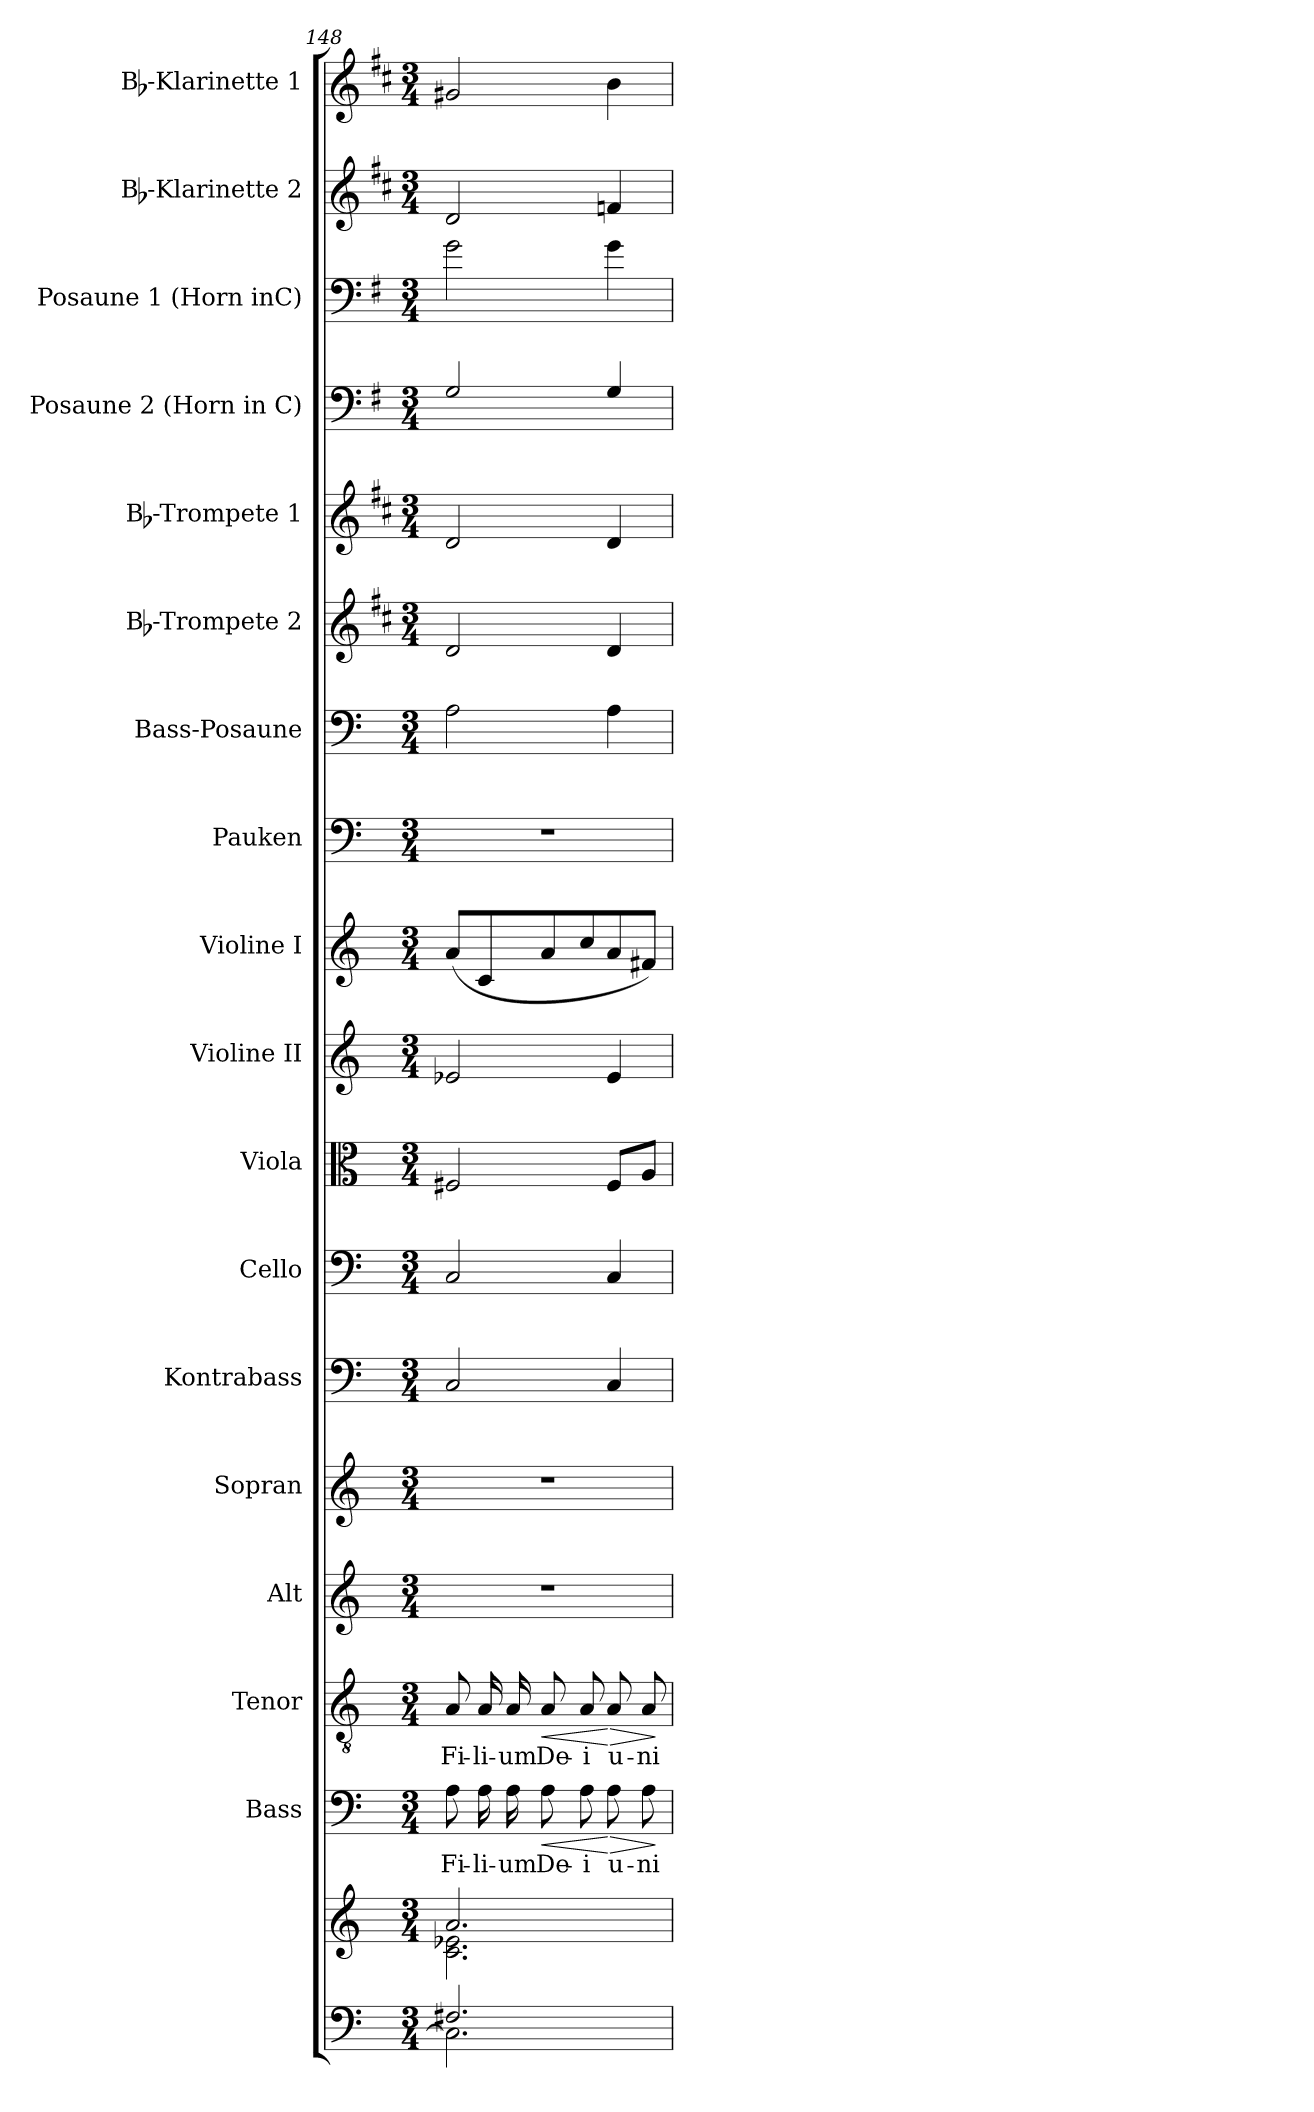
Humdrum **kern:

**kern	**kern	**kern	**text	**dynam	**kern	**text	**dynam	**kern	**kern	**kern	**kern	**kern	**kern	**kern	**kern	**kern	**kern	**kern	**kern	**kern	**kern	**kern
*part18	*part18	*part17	*part17	*part17	*part16	*part16	*part16	*part15	*part14	*part13	*part12	*part11	*part10	*part9	*part8	*part7	*part6	*part5	*part4	*part3	*part2	*part1
*staff19	*staff18	*staff17	*staff17	*staff17	*staff16	*staff16	*staff16	*staff15	*staff14	*staff13	*staff12	*staff11	*staff10	*staff9	*staff8	*staff7	*staff6	*staff5	*staff4	*staff3	*staff2	*staff1
*	*	*I"Bass	*	*	*I"Tenor	*	*	*I"Alt	*I"Sopran	*I"Kontrabass	*I"Cello	*I"Viola	*I"Violine II	*I"Violine I	*I"Pauken	*I"Bass-Posaune	*I"Bb-Trompete 2	*I"Bb-Trompete 1	*I"Posaune 2 (Horn in C)	*I"Posaune 1 (Horn inC)	*I"Bb-Klarinette 2	*I"Bb-Klarinette 1
*	*	*I'B.	*	*	*I'T.	*	*	*I'A.	*I'S.	*I'Kb.	*	*I'Vla.	*I'Vl. II	*I'Vl. I	*I'Pk.	*I'B-Pos.	*I'Bb Trp. 2	*I'Bb Trp. 1	*I'Pos. 2	*I'Pos. 1	*I'Bb Kl. 2	*I'Bb Kl. 1
*clefF4	*clefG2	*clefF4	*	*	*clefGv2	*	*	*clefG2	*clefG2	*clefF4	*clefF4	*clefC3	*clefG2	*clefG2	*clefF4	*clefF4	*clefG2	*clefG2	*clefF4	*clefF4	*clefG2	*clefG2
*	*	*	*	*	*	*	*	*	*	*ITrd7c12	*	*	*	*	*	*	*ITrd1c2	*ITrd1c2	*ITrd4c7	*ITrd4c7	*ITrd1c2	*ITrd1c2
*k[]	*k[]	*k[]	*	*	*k[]	*	*	*k[]	*k[]	*k[]	*k[]	*k[]	*k[]	*k[]	*k[]	*k[]	*k[]	*k[]	*k[]	*k[]	*k[]	*k[]
*C:	*C:	*C:	*	*	*C:	*	*	*C:	*C:	*C:	*C:	*C:	*C:	*C:	*C:	*C:	*C:	*C:	*C:	*C:	*C:	*C:
*M3/4	*M3/4	*M3/4	*	*	*M3/4	*	*	*M3/4	*M3/4	*M3/4	*M3/4	*M3/4	*M3/4	*M3/4	*M3/4	*M3/4	*M3/4	*M3/4	*M3/4	*M3/4	*M3/4	*M3/4
=148	=148	=148	=148	=148	=148	=148	=148	=148	=148	=148	=148	=148	=148	=148	=148	=148	=148	=148	=148	=148	=148	=148
*^	*^	*	*	*	*	*	*	*	*	*	*	*	*	*	*	*	*	*	*	*	*	*
!	!	!	!	!	!LO:LY:b	!	!	!LO:LY:b	!	!	!	!	!	!	!	!	!	!	!	!	!	!	!	!
2.F#X/	2.C\]	2.a/	2.c\ 2.e-X\	8A\	Fi-	.	8A/	Fi-	.	2.r	2.r	2CC/	2C/	2F#X/	2e-X/	(<8a/L	2.r	2A\	2c/	2c/	2C/	2c\	2c/	2f#X/
!	!	!	!	!	!LO:LY:b	!	!	!LO:LY:b	!	!	!	!	!	!	!	!	!	!	!	!	!	!	!	!
.	.	.	.	16A\	-li-	.	16A/	-li-	.	.	.	.	.	.	.	8c/	.	.	.	.	.	.	.	.
!	!	!	!	!	!LO:LY:b	!	!	!LO:LY:b	!	!	!	!	!	!	!	!	!	!	!	!	!	!	!	!
.	.	.	.	16A\	-um	.	16A/	-um	.	.	.	.	.	.	.	.	.	.	.	.	.	.	.	.
!	!	!	!	!	!LO:LY:b	!LO:HP:b	!	!LO:LY:b	!LO:HP:b	!	!	!	!	!	!	!	!	!	!	!	!	!	!	!
.	.	.	.	8A\	De-	<	8A/	De-	<	.	.	.	.	.	.	8a/	.	.	.	.	.	.	.	.
!	!	!	!	!	!LO:LY:b	!	!	!LO:LY:b	!	!	!	!	!	!	!	!	!	!	!	!	!	!	!	!
.	.	.	.	8A\	-i	.	8A/	-i	.	.	.	.	.	.	.	8cc/	.	.	.	.	.	.	.	.
!	!	!	!	!	!LO:LY:b	!LO:HP:n=1:b	!	!LO:LY:b	!LO:HP:n=1:b	!	!	!	!	!	!	!	!	!	!	!	!	!	!	!
.	.	.	.	8A\	u-	[ >	8A/	u-	[ >	.	.	4CC/	4C/	8F#/L	4e-/	8a/	.	4A\	4c/	4c/	4C/	4c\	4e-X/	4a\
!	!	!	!	!	!LO:LY:b	!	!	!LO:LY:b	!	!	!	!	!	!	!	!	!	!	!	!	!	!	!	!
.	.	.	.	8A\	-ni-	.	8A/	-ni-	.	.	.	.	.	8A/J	.	8f#X/J)	.	.	.	.	.	.	.	.
*v	*v	*	*	*	*	*	*	*	*	*	*	*	*	*	*	*	*	*	*	*	*	*	*	*
*	*v	*v	*	*	*	*	*	*	*	*	*	*	*	*	*	*	*	*	*	*	*	*	*
.	.	.	.	]	.	.	]	.	.	.	.	.	.	.	.	.	.	.	.	.	.	.
=	=	=	=	=	=	=	=	=	=	=	=	=	=	=	=	=	=	=	=	=	=	=
*-	*-	*-	*-	*-	*-	*-	*-	*-	*-	*-	*-	*-	*-	*-	*-	*-	*-	*-	*-	*-	*-	*-
